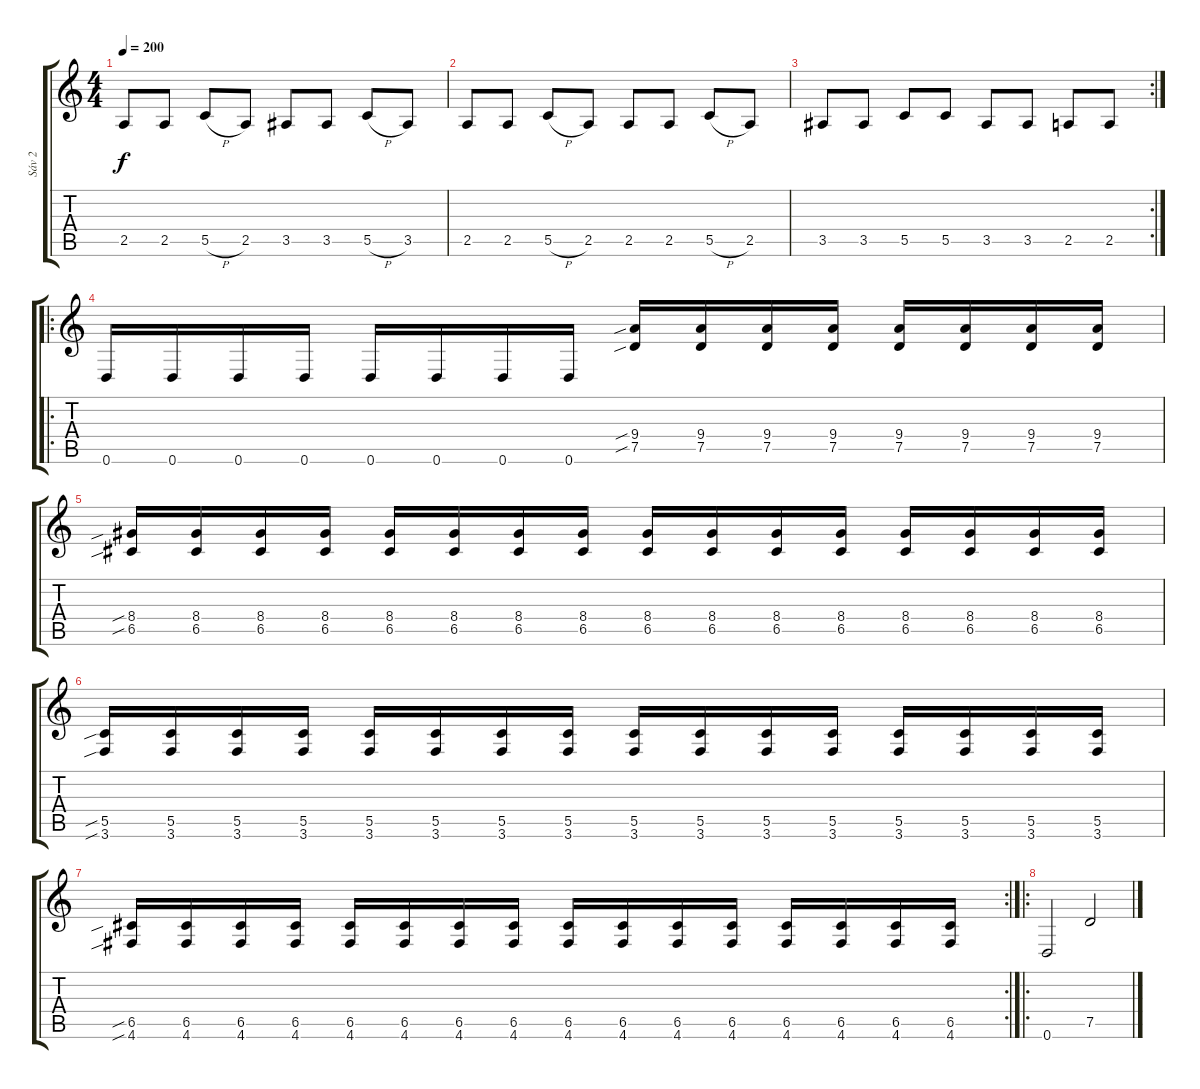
\track ("Sáv 2" "Sáv 2") {instrument electricguitarclean}
\staff {score tabs}
\tuning (D4 A3 F3 C3 G2 D2) {hide}
\ts (4 4)
\tempo 200
\clef g2
\ks c
2.5.8{dy f} 2.5.8 5.5{h}.8 2.5.8 3.5.8 3.5.8 5.5{h}.8 3.5.8 |
2.5.8 2.5.8 5.5{h}.8 2.5.8 2.5.8 2.5.8 5.5{h}.8 2.5.8 |
\rc 2
3.5.8 3.5.8 5.5.8 5.5.8 3.5.8 3.5.8 2.5.8 2.5.8 |
\ro
0.6.16 0.6.16 0.6.16 0.6.16 0.6.16 0.6.16 0.6.16 0.6.16 (9.4{sib} 7.5{sib}).16 (9.4 7.5).16 (9.4 7.5).16 (9.4 7.5).16 (9.4 7.5).16 (9.4 7.5).16 (9.4 7.5).16 (9.4 7.5).16 |
(8.4{sib} 6.5{sib}).16 (8.4 6.5).16 (8.4 6.5).16 (8.4 6.5).16 (8.4 6.5).16 (8.4 6.5).16 (8.4 6.5).16 (8.4 6.5).16 (8.4 6.5).16 (8.4 6.5).16 (8.4 6.5).16 (8.4 6.5).16 (8.4 6.5).16 (8.4 6.5).16 (8.4 6.5).16 (8.4 6.5).16 |
(5.5{sib} 3.6{sib}).16 (5.5 3.6).16 (5.5 3.6).16 (5.5 3.6).16 (5.5 3.6).16 (5.5 3.6).16 (5.5 3.6).16 (5.5 3.6).16 (5.5 3.6).16 (5.5 3.6).16 (5.5 3.6).16 (5.5 3.6).16 (5.5 3.6).16 (5.5 3.6).16 (5.5 3.6).16 (5.5 3.6).16 |
\rc 2
(6.5{sib} 4.6{sib}).16 (6.5 4.6).16 (6.5 4.6).16 (6.5 4.6).16 (6.5 4.6).16 (6.5 4.6).16 (6.5 4.6).16 (6.5 4.6).16 (6.5 4.6).16 (6.5 4.6).16 (6.5 4.6).16 (6.5 4.6).16 (6.5 4.6).16 (6.5 4.6).16 (6.5 4.6).16 (6.5 4.6).16 |
\ro
0.6.2 7.5.2
